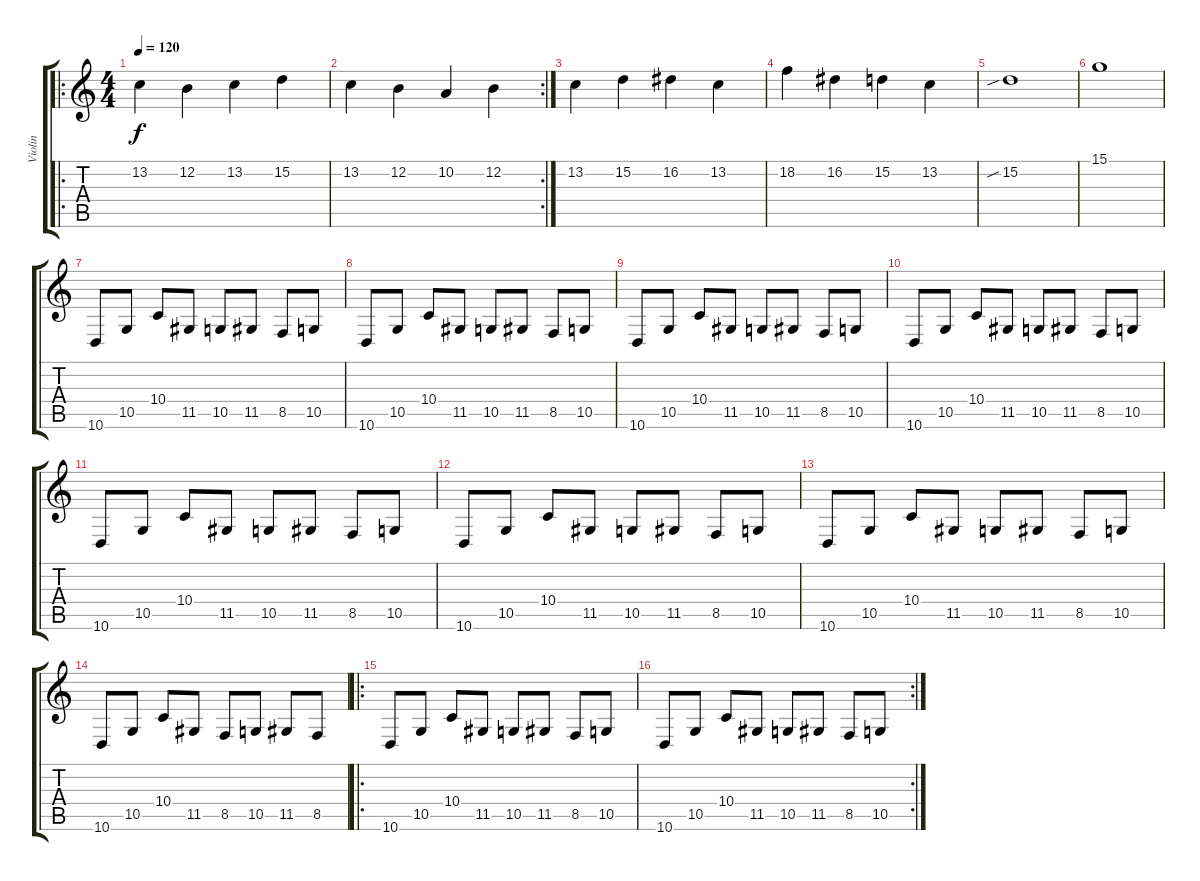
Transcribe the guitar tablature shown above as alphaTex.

\track ("Violin" "Violin") {instrument violin}
\staff {score tabs}
\tuning (E4 B3 G3 D3 A2 E2) {hide}
\ro
\ts (4 4)
\tempo 120
\clef g2
\ks c
13.2.4{dy f} 12.2.4 13.2.4 15.2.4 |
\rc 2
13.2.4 12.2.4 10.2.4 12.2.4 |
13.2.4 15.2.4 16.2.4 13.2.4 |
18.2.4 16.2.4 15.2.4 13.2.4 |
15.2{sib}.1 |
15.1.1 |
10.6.8 10.5.8 10.4.8 11.5.8 10.5.8 11.5.8 8.5.8 10.5.8 |
10.6.8 10.5.8 10.4.8 11.5.8 10.5.8 11.5.8 8.5.8 10.5.8 |
10.6.8 10.5.8 10.4.8 11.5.8 10.5.8 11.5.8 8.5.8 10.5.8 |
10.6.8 10.5.8 10.4.8 11.5.8 10.5.8 11.5.8 8.5.8 10.5.8 |
10.6.8 10.5.8 10.4.8 11.5.8 10.5.8 11.5.8 8.5.8 10.5.8 |
10.6.8 10.5.8 10.4.8 11.5.8 10.5.8 11.5.8 8.5.8 10.5.8 |
10.6.8 10.5.8 10.4.8 11.5.8 10.5.8 11.5.8 8.5.8 10.5.8 |
10.6.8 10.5.8 10.4.8 11.5.8 8.5.8 10.5.8 11.5.8 8.5.8 |
\ro
10.6.8 10.5.8 10.4.8 11.5.8 10.5.8 11.5.8 8.5.8 10.5.8 |
\rc 2
10.6.8 10.5.8 10.4.8 11.5.8 10.5.8 11.5.8 8.5.8 10.5.8
